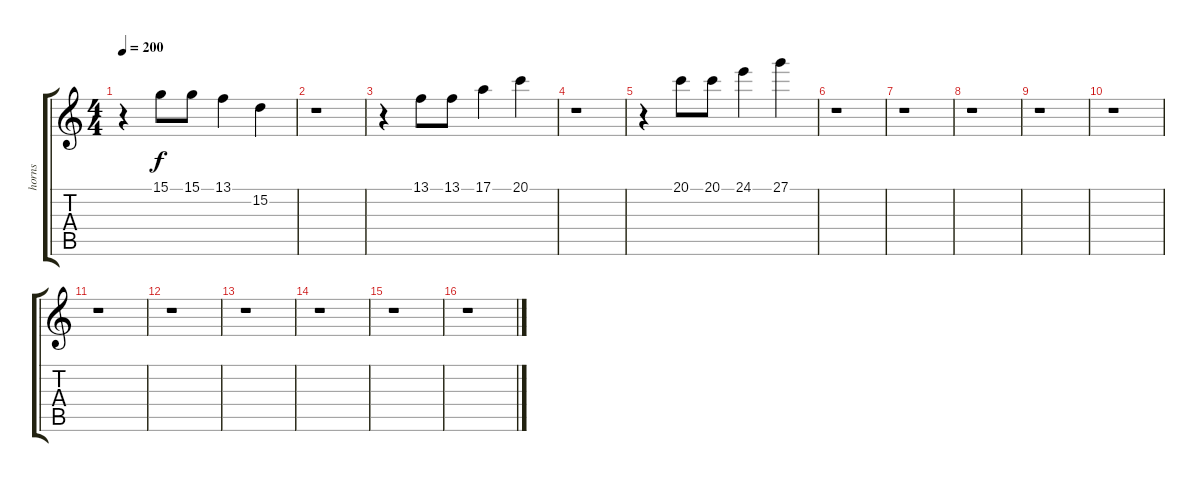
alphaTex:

\track ("horns               " "horns     ") {instrument frenchhorn}
\staff {score tabs}
\tuning (E4 B3 G3 D3 A2 E2) {hide}
\ts (4 4)
\tempo 200
\clef g2
\ks c
r.4{dy f} 15.1.8 15.1.8 13.1.4 15.2.4 |
r.1 |
r.4 13.1.8 13.1.8 17.1.4 20.1.4 |
r.1 |
r.4 20.1.8 20.1.8 24.1.4 27.1.4 |
r.1 |
r.1 |
r.1 |
r.1 |
r.1 |
r.1 |
r.1 |
r.1 |
r.1 |
r.1 |
r.1
